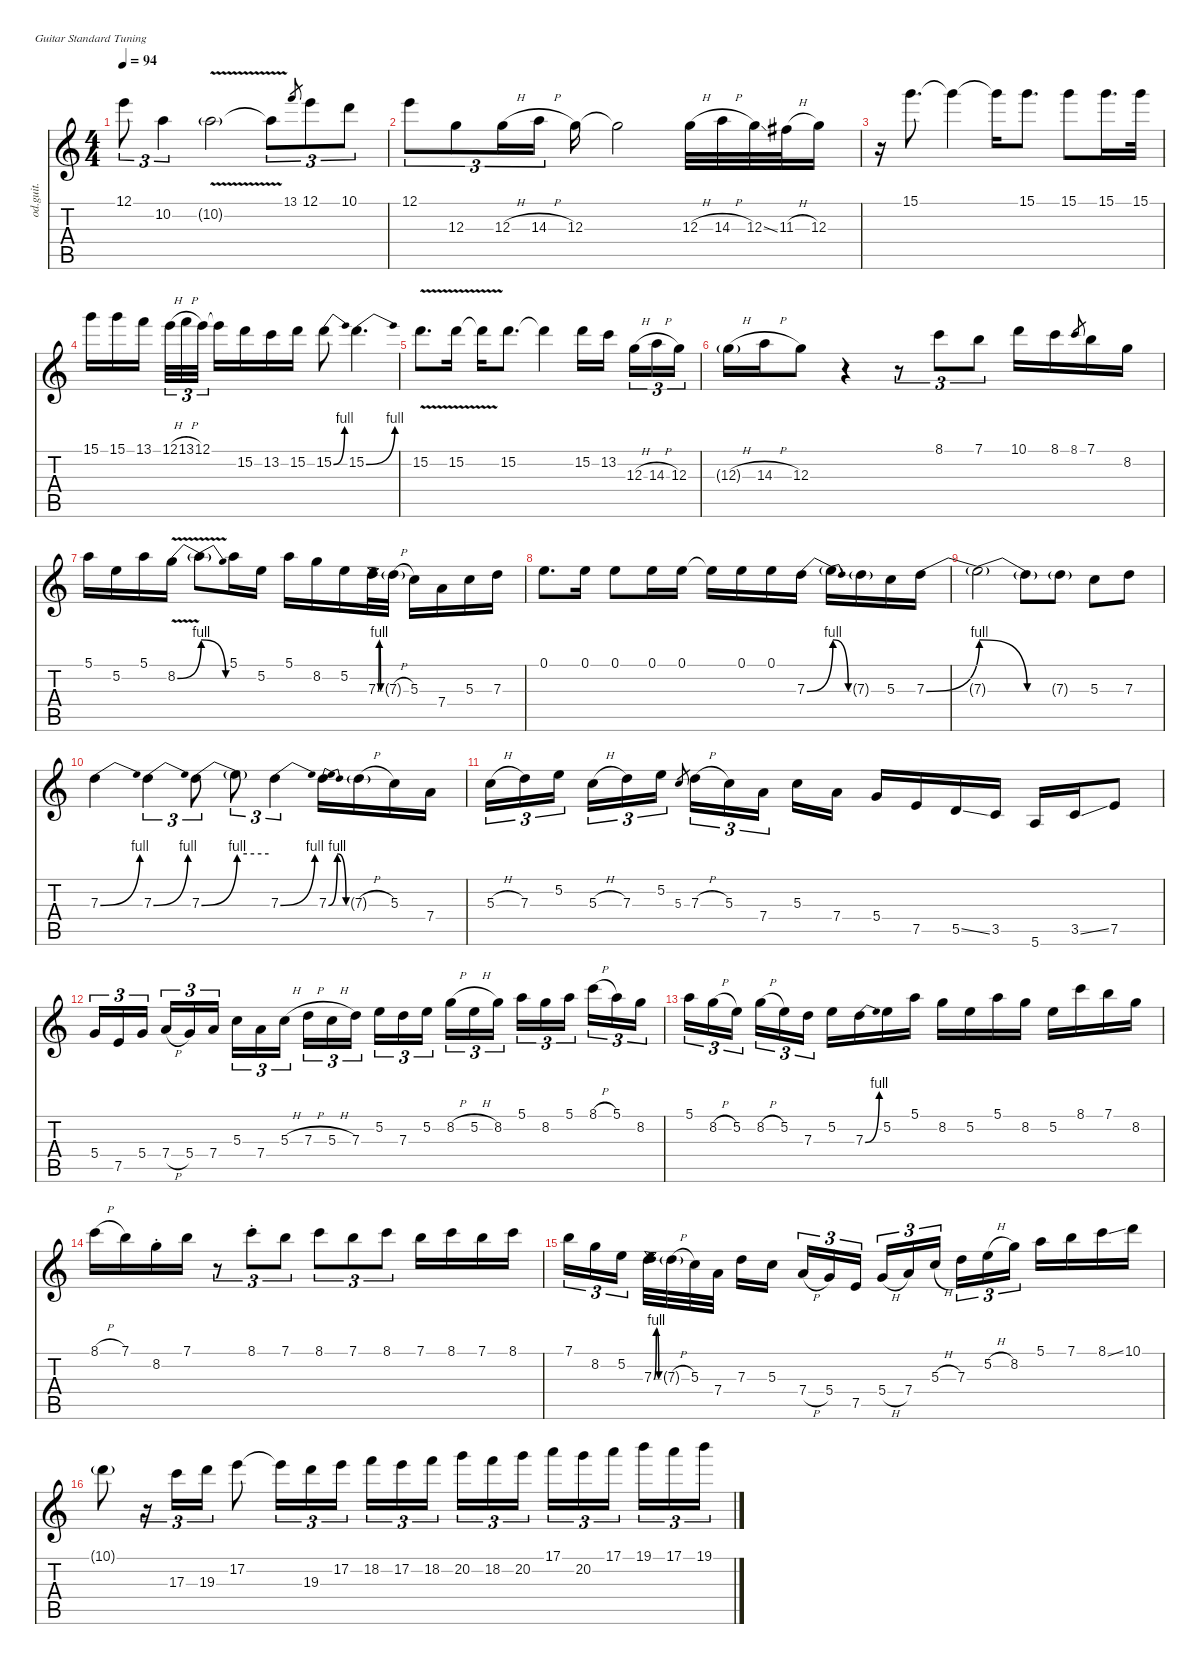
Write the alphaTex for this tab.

\defaultSystemsLayout 4
\hideDynamics
\bracketExtendMode nobrackets
\otherSystemsTrackNameOrientation horizontal
\track ("Carlos Santana" "od.guit.") {mute instrument overdrivenguitar}
\staff {score tabs}
\tuning (E4 B3 G3 D3 A2 E2)
\ts (4 4)
\tempo 94
\clef g2
\ks c
12.1.8{tu (3 2) dy f beam Down} 10.2.4{tu (3 2) beam Down} 10.2{v g}.2{dy mf beam Down} 10.2{v t}.8{tu (3 2) dy f beam Down} 13.1.8{gr dy mf beam Up} 12.1.8{tu (3 2) dy f beam Down} 10.1.8{tu (3 2) beam Down} |
12.1.8{tu (3 2) beam Down} 12.3.8{tu (3 2) beam Down} 12.3{h}.16{tu (3 2) beam Down} 14.3{h}.16{tu (3 2) beam Down} 12.3.16{beam Down} 12.3{t}.2{beam Down} 12.3{h}.32{beam Down} 14.3{h}.32{beam Down} 12.3{ss}.32{beam Down} 11.3{h acc #}.32{beam Down} 12.3.16{beam Down} |
r.16{beam Down} 15.1.8{d beam Down} 15.1{t}.4{beam Down} 15.1{t}.16{beam Down} 15.1.8{d beam Down} 15.1.8{beam Down} 15.1.16{d beam Down} 15.1.32{beam Down} |
15.1.16{beam Down} 15.1.16{beam Down} 13.1.16{beam Down} 12.1{h}.32{tu (3 2) beam Down} 13.1{h}.32{tu (3 2) beam Down} 12.1.32{tu (3 2) beam Down} 12.1{t}.16{beam Down} 15.2.16{beam Down} 13.2.16{beam Down} 15.2.16{beam Down} 15.2{be (bend 0 0 30 4)}.8{beam Down} 15.2{be (bend 0 0 30 4)}.4{d beam Down} |
15.2{v}.8{d beam Down} 15.2{v}.16{beam Down} 15.2{v t}.16{beam Down} 15.2.8{d beam Down} 15.2{t}.4{beam Down} 15.2.16{beam Down} 13.2.16{beam Down} 12.3{h}.16{tu (3 2) beam Down} 14.3{h}.16{tu (3 2) beam Down} 12.3.16{tu (3 2) beam Down} |
12.3{h g}.16{dy mf beam Down} 14.3{h}.16{dy f beam Down} 12.3.8{beam Down} r.4{beam Down} r.8{tu (3 2) beam Down} 8.1.8{tu (3 2) beam Down} 7.1.8{tu (3 2) beam Down} 10.1.16{beam Down} 8.1.16{beam Down} 8.1.8{gr dy mf beam Up} 7.1.16{dy f beam Down} 8.2.16{beam Down} |
5.1.16{beam Down} 5.2.16{beam Down} 5.1.16{beam Down} 8.2{be (bend 0 0 60 4) v}.16{beam Down} 8.2{be (release 0 4 60 0) t}.8{beam Down} 5.1.16{beam Down} 5.2.16{beam Down} 5.1.16{beam Down} 8.2.16{beam Down} 5.2.16{beam Down} 7.3{be (bendrelease 0 0 15 4 30 4 45 0)}.32{beam Down} 7.3{h g}.32{dy mf beam Down} 5.3.16{dy f beam Down} 7.4.16{beam Down} 5.3.16{beam Down} 7.3.16{beam Down} |
0.1.8{d beam Down} 0.1.16{beam Down} 0.1.8{beam Down} 0.1.16{beam Down} 0.1.16{beam Down} 0.1{t}.16{beam Down} 0.1.16{beam Down} 0.1.16{beam Down} 7.3{be (bend 0 0 60 4)}.16{beam Down} 7.3{be (release 0 4 60 0) t}.16{beam Down} 7.3{g}.16{dy mf beam Down} 5.3.16{dy f beam Down} 7.3{be (bend 0 0 60 4)}.16{beam Down} |
7.3{be (release 0 4 60 0) t}.2{beam Down} 7.3{be (hold 0 0 60 0) t}.8{beam Down} 7.3{g}.8{dy mf beam Down} 5.3.8{dy f beam Down} 7.3.8{beam Down} |
7.3{be (bend 0 0 30 4)}.4{beam Down} 7.3{be (bend 0 0 30 4)}.4{tu (3 2) beam Down} 7.3{be (bend 0 0 60 4)}.8{tu (3 2) beam Down} 7.3{be (hold 0 4 60 4) t}.8{tu (3 2) beam Down} 7.3{be (bend 0 0 30 4)}.4{tu (3 2) beam Down} 7.3{be (bendrelease 0 0 15 4 30 4 45 0)}.16{beam Down} 7.3{h g}.16{dy mf beam Down} 5.3.16{dy f beam Down} 7.4.16{beam Down} |
5.3{h}.16{tu (3 2) beam Down} 7.3.16{tu (3 2) beam Down} 5.2.16{tu (3 2) beam Down} 5.3{h}.16{tu (3 2) beam Down} 7.3.16{tu (3 2) beam Down} 5.2.16{tu (3 2) beam Down} 5.3.8{gr dy mf beam Up} 7.3{h}.16{tu (3 2) dy f beam Down} 5.3.16{tu (3 2) beam Down} 7.4.16{tu (3 2) beam Down} 5.3.16{beam Down} 7.4.16{beam Down} 5.4.16{beam Up} 7.5.16{beam Up} 5.5{ss}.16{beam Up} 3.5.16{beam Up} 5.6.16{beam Up} 3.5{ss}.16{beam Up} 7.5.8{beam Up} |
5.4.16{tu (3 2) beam Up} 7.5.16{tu (3 2) beam Up} 5.4.16{tu (3 2) beam Up} 7.4{h}.16{tu (3 2) beam Up} 5.4.16{tu (3 2) beam Up} 7.4.16{tu (3 2) beam Up} 5.3.16{tu (3 2) beam Down} 7.4.16{tu (3 2) beam Down} 5.3{h}.16{tu (3 2) beam Down} 7.3{h}.16{tu (3 2) beam Down} 5.3{h}.16{tu (3 2) beam Down} 7.3.16{tu (3 2) beam Down} 5.2.16{tu (3 2) beam Down} 7.3.16{tu (3 2) beam Down} 5.2.16{tu (3 2) beam Down} 8.2{h}.16{tu (3 2) beam Down} 5.2{h}.16{tu (3 2) beam Down} 8.2.16{tu (3 2) beam Down} 5.1.16{tu (3 2) beam Down} 8.2.16{tu (3 2) beam Down} 5.1.16{tu (3 2) beam Down} 8.1{h}.16{tu (3 2) beam Down} 5.1.16{tu (3 2) beam Down} 8.2.16{tu (3 2) beam Down} |
5.1.16{tu (3 2) beam Down} 8.2{h}.16{tu (3 2) beam Down} 5.2.16{tu (3 2) beam Down} 8.2{h}.16{tu (3 2) beam Down} 5.2.16{tu (3 2) beam Down} 7.3.16{tu (3 2) beam Down} 5.2.16{beam Down} 7.3{be (bend 0 0 30 4)}.16{beam Down} 5.2.16{beam Down} 5.1.16{beam Down} 8.2.16{beam Down} 5.2.16{beam Down} 5.1.16{beam Down} 8.2.16{beam Down} 5.2.16{beam Down} 8.1.16{beam Down} 7.1.16{beam Down} 8.2.16{beam Down} |
8.1{h}.16{beam Down} 7.1.16{beam Down} 8.2{st}.16{beam Down} 7.1.16{beam Down} r.8{tu (3 2) beam Down} 8.1{st}.8{tu (3 2) beam Down} 7.1.8{tu (3 2) beam Down} 8.1.8{tu (3 2) beam Down} 7.1.8{tu (3 2) beam Down} 8.1.8{tu (3 2) beam Down} 7.1.16{beam Down} 8.1.16{beam Down} 7.1.16{beam Down} 8.1.16{beam Down} |
7.1.16{tu (3 2) beam Down} 8.2.16{tu (3 2) beam Down} 5.2.16{tu (3 2) beam Down} 7.3{be (bendrelease 0 0 15 4 30 4 45 0)}.32{beam Down} 7.3{h g}.32{dy mf beam Down} 5.3.32{dy f beam Down} 7.4.32{beam Down} 7.3.16{beam Down} 5.3.16{beam Down} 7.4{h}.16{tu (3 2) beam Up} 5.4.16{tu (3 2) beam Up} 7.5.16{tu (3 2) beam Up} 5.4{h}.16{tu (3 2) beam Up} 7.4.16{tu (3 2) beam Up} 5.3{h}.16{tu (3 2) beam Up} 7.3.16{tu (3 2) beam Down} 5.2{h}.16{tu (3 2) beam Down} 8.2.16{tu (3 2) beam Down} 5.1.16{beam Down} 7.1.16{beam Down} 8.1{ss}.16{beam Down} 10.1.16{beam Down} |
10.1{g}.8{dy mf beam Down} r.16{tu (3 2) beam Down} 17.3.16{tu (3 2) dy f beam Down} 19.3.16{tu (3 2) beam Down} 17.2.8{beam Down} 17.2{t}.16{tu (3 2) beam Down} 19.3.16{tu (3 2) beam Down} 17.2.16{tu (3 2) beam Down} 18.2.16{tu (3 2) beam Down} 17.2.16{tu (3 2) beam Down} 18.2.16{tu (3 2) beam Down} 20.2.16{tu (3 2) beam Down} 18.2.16{tu (3 2) beam Down} 20.2.16{tu (3 2) beam Down} 17.1.16{tu (3 2) beam Down} 20.2.16{tu (3 2) beam Down} 17.1.16{tu (3 2) beam Down} 19.1.16{tu (3 2) beam Down} 17.1.16{tu (3 2) beam Down} 19.1.16{tu (3 2) beam Down}
